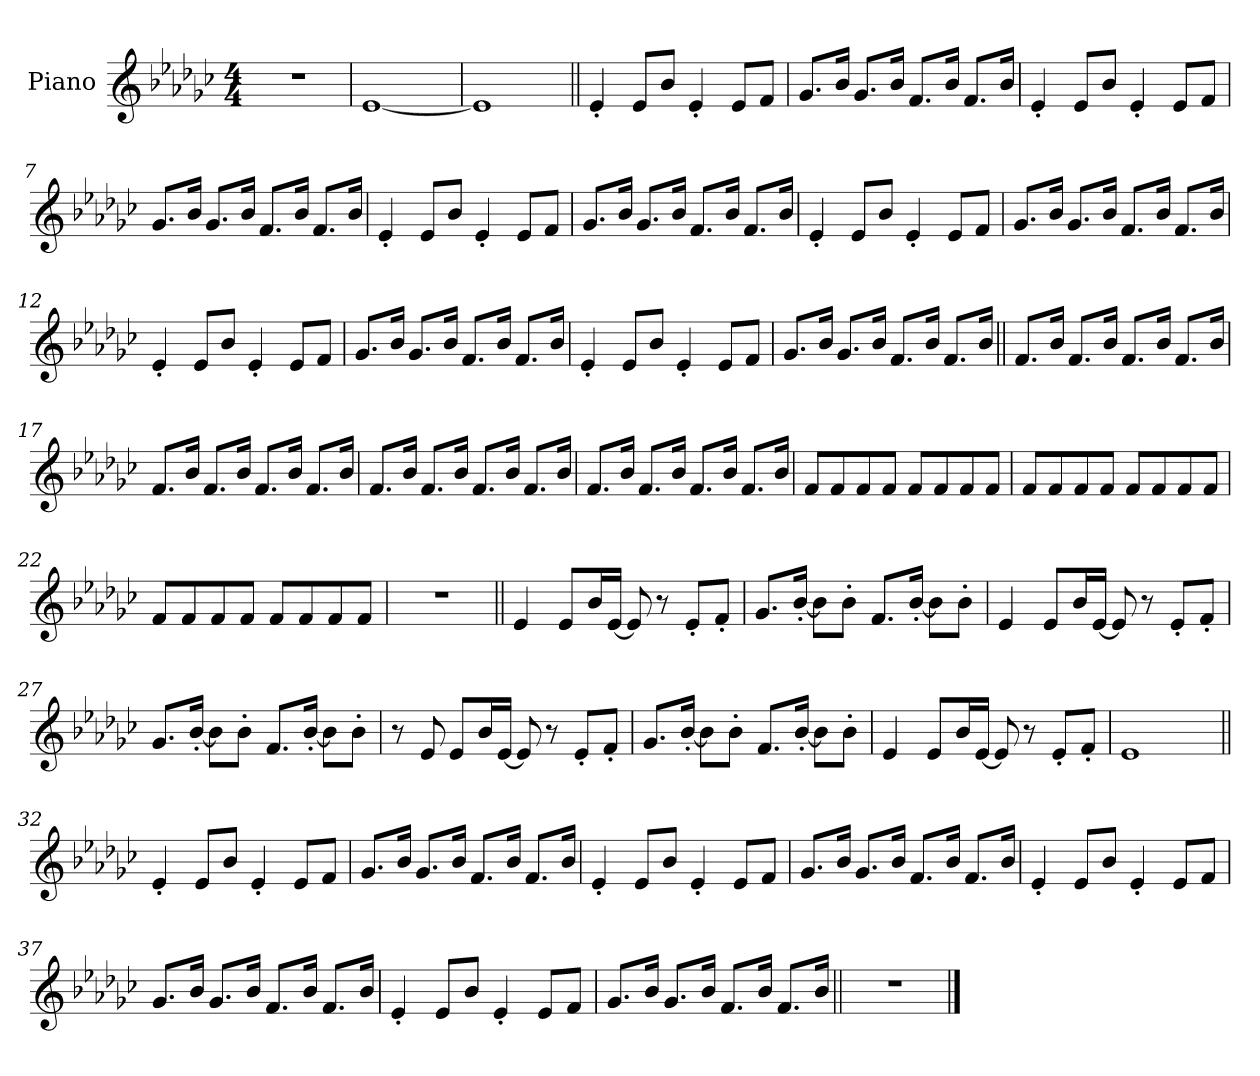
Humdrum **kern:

**kern
*part1
*staff1
*I"Piano
*I'Pno.
*clefG2
*k[b-e-a-d-g-c-]
*M4/4
*MM130
=1
1r
=2
[1e-
=3
1e-]
=4||
4e-'
8e-L
8b-J
4e-'
8e-L
8fJ
=5
8.g-L
16b-Jk
8.g-L
16b-Jk
8.fL
16b-Jk
8.fL
16b-Jk
=6
4e-'
8e-L
8b-J
4e-'
8e-L
8fJ
=7
8.g-L
16b-Jk
8.g-L
16b-Jk
8.fL
16b-Jk
8.fL
16b-Jk
=8
4e-'
8e-L
8b-J
4e-'
8e-L
8fJ
=9
8.g-L
16b-Jk
8.g-L
16b-Jk
8.fL
16b-Jk
8.fL
16b-Jk
=10
4e-'
8e-L
8b-J
4e-'
8e-L
8fJ
=11
8.g-L
16b-Jk
8.g-L
16b-Jk
8.fL
16b-Jk
8.fL
16b-Jk
=12
4e-'
8e-L
8b-J
4e-'
8e-L
8fJ
=13
8.g-L
16b-Jk
8.g-L
16b-Jk
8.fL
16b-Jk
8.fL
16b-Jk
=14
4e-'
8e-L
8b-J
4e-'
8e-L
8fJ
=15
8.g-L
16b-Jk
8.g-L
16b-Jk
8.fL
16b-Jk
8.fL
16b-Jk
=16||
8.fL
16b-Jk
8.fL
16b-Jk
8.fL
16b-Jk
8.fL
16b-Jk
=17
8.fL
16b-Jk
8.fL
16b-Jk
8.fL
16b-Jk
8.fL
16b-Jk
=18
8.fL
16b-Jk
8.fL
16b-Jk
8.fL
16b-Jk
8.fL
16b-Jk
=19
8.fL
16b-Jk
8.fL
16b-Jk
8.fL
16b-Jk
8.fL
16b-Jk
=20
8fL
8f
8f
8fJ
8fL
8f
8f
8fJ
=21
8fL
8f
8f
8fJ
8fL
8f
8f
8fJ
=22
8fL
8f
8f
8fJ
8fL
8f
8f
8fJ
=23
1r
=24||
4e-
8e-L
16b-L
[16e-JJ
8e-]
8r
8e-'L
8f'J
=25
8.g-L
[16b-'Jk
8b-L]
8b-'J
8.fL
[16b-'Jk
8b-L]
8b-'J
=26
4e-
8e-L
16b-L
[16e-JJ
8e-]
8r
8e-'L
8f'J
=27
8.g-L
[16b-'Jk
8b-L]
8b-'J
8.fL
[16b-'Jk
8b-L]
8b-'J
=28
8r
8e-
8e-L
16b-L
[16e-JJ
8e-]
8r
8e-'L
8f'J
=29
8.g-L
[16b-'Jk
8b-L]
8b-'J
8.fL
[16b-'Jk
8b-L]
8b-'J
=30
4e-
8e-L
16b-L
[16e-JJ
8e-]
8r
8e-'L
8f'J
=31
1e-
=32||
4e-'
8e-L
8b-J
4e-'
8e-L
8fJ
=33
8.g-L
16b-Jk
8.g-L
16b-Jk
8.fL
16b-Jk
8.fL
16b-Jk
=34
4e-'
8e-L
8b-J
4e-'
8e-L
8fJ
=35
8.g-L
16b-Jk
8.g-L
16b-Jk
8.fL
16b-Jk
8.fL
16b-Jk
=36
4e-'
8e-L
8b-J
4e-'
8e-L
8fJ
=37
8.g-L
16b-Jk
8.g-L
16b-Jk
8.fL
16b-Jk
8.fL
16b-Jk
=38
4e-'
8e-L
8b-J
4e-'
8e-L
8fJ
=39
8.g-L
16b-Jk
8.g-L
16b-Jk
8.fL
16b-Jk
8.fL
16b-Jk
=40||
1r
==
*-
